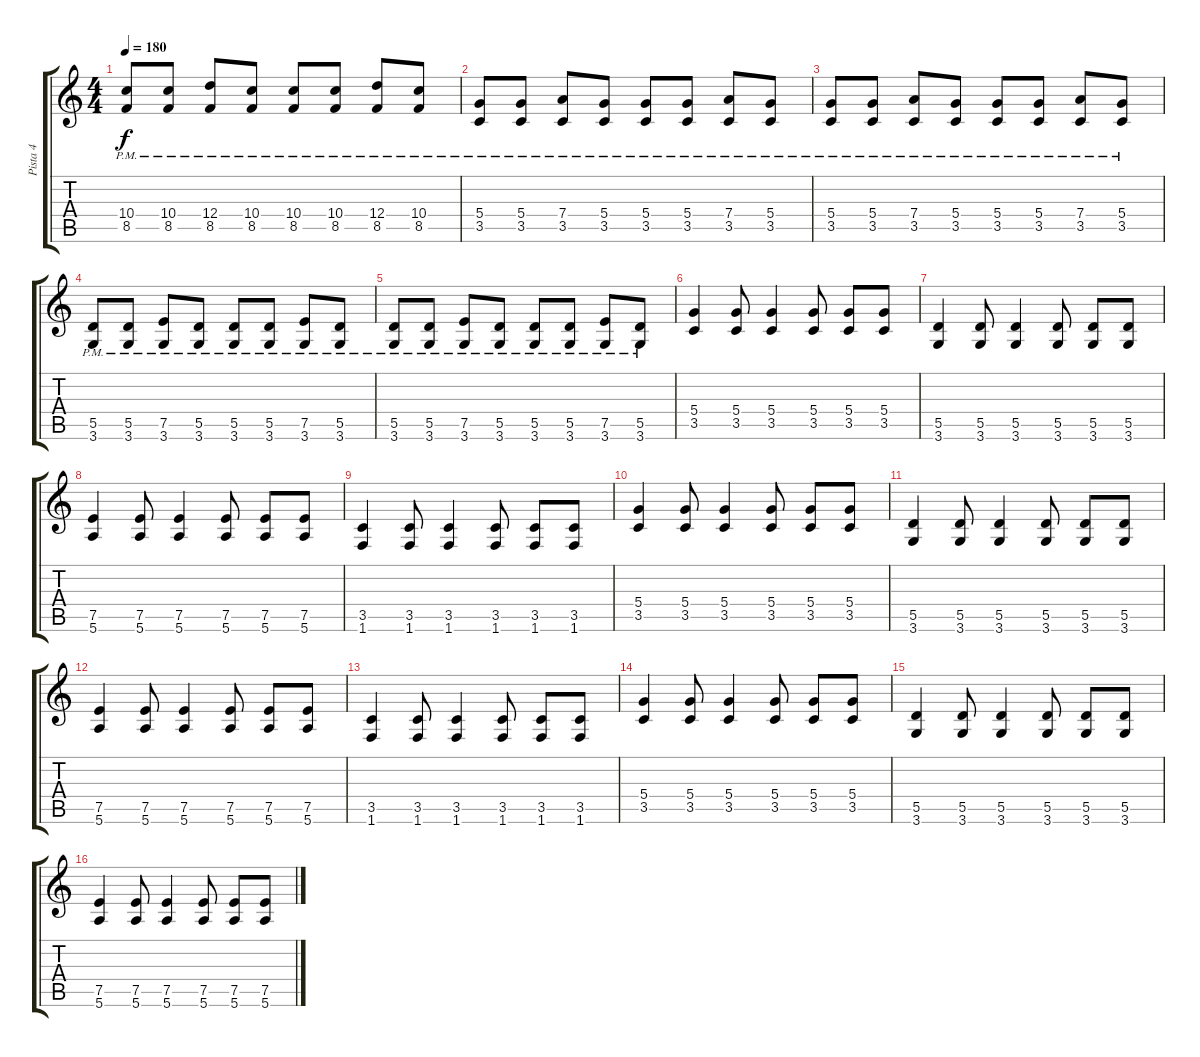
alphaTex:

\track ("Pista 4" "Pista 4") {instrument electricguitarjazz}
\staff {score tabs}
\tuning (E4 B3 G3 D3 A2 E2) {hide}
\ts (4 4)
\tempo 180
\clef g2
\ks c
(10.4{pm} 8.5{pm}).8{dy f} (10.4{pm} 8.5{pm}).8 (12.4{pm} 8.5{pm}).8 (10.4{pm} 8.5{pm}).8 (10.4{pm} 8.5{pm}).8 (10.4{pm} 8.5{pm}).8 (12.4{pm} 8.5{pm}).8 (10.4{pm} 8.5{pm}).8 |
(5.4{pm} 3.5{pm}).8 (5.4{pm} 3.5{pm}).8 (7.4 3.5{pm}).8 (5.4{pm} 3.5{pm}).8 (5.4{pm} 3.5{pm}).8 (5.4{pm} 3.5{pm}).8 (7.4 3.5{pm}).8 (5.4{pm} 3.5{pm}).8 |
(5.4{pm} 3.5{pm}).8 (5.4{pm} 3.5{pm}).8 (7.4 3.5{pm}).8 (5.4{pm} 3.5{pm}).8 (5.4{pm} 3.5{pm}).8 (5.4{pm} 3.5{pm}).8 (7.4 3.5{pm}).8 (5.4{pm} 3.5{pm}).8 |
(5.5{pm} 3.6{pm}).8 (5.5{pm} 3.6{pm}).8 (7.5{pm} 3.6{pm}).8 (5.5{pm} 3.6{pm}).8 (5.5{pm} 3.6{pm}).8 (5.5{pm} 3.6{pm}).8 (7.5{pm} 3.6{pm}).8 (5.5{pm} 3.6{pm}).8 |
(5.5{pm} 3.6{pm}).8 (5.5{pm} 3.6{pm}).8 (7.5{pm} 3.6{pm}).8 (5.5{pm} 3.6{pm}).8 (5.5{pm} 3.6{pm}).8 (5.5{pm} 3.6{pm}).8 (7.5{pm} 3.6{pm}).8 (5.5{pm} 3.6{pm}).8 |
(5.4 3.5).4 (5.4 3.5).8 (5.4 3.5).4 (5.4 3.5).8 (5.4 3.5).8 (5.4 3.5).8 |
(5.5 3.6).4 (5.5 3.6).8 (5.5 3.6).4 (5.5 3.6).8 (5.5 3.6).8 (5.5 3.6).8 |
(7.5 5.6).4 (7.5 5.6).8 (7.5 5.6).4 (7.5 5.6).8 (7.5 5.6).8 (7.5 5.6).8 |
(3.5 1.6).4 (3.5 1.6).8 (3.5 1.6).4 (3.5 1.6).8 (3.5 1.6).8 (3.5 1.6).8 |
(5.4 3.5).4 (5.4 3.5).8 (5.4 3.5).4 (5.4 3.5).8 (5.4 3.5).8 (5.4 3.5).8 |
(5.5 3.6).4 (5.5 3.6).8 (5.5 3.6).4 (5.5 3.6).8 (5.5 3.6).8 (5.5 3.6).8 |
(7.5 5.6).4 (7.5 5.6).8 (7.5 5.6).4 (7.5 5.6).8 (7.5 5.6).8 (7.5 5.6).8 |
(3.5 1.6).4 (3.5 1.6).8 (3.5 1.6).4 (3.5 1.6).8 (3.5 1.6).8 (3.5 1.6).8 |
(5.4 3.5).4 (5.4 3.5).8 (5.4 3.5).4 (5.4 3.5).8 (5.4 3.5).8 (5.4 3.5).8 |
(5.5 3.6).4 (5.5 3.6).8 (5.5 3.6).4 (5.5 3.6).8 (5.5 3.6).8 (5.5 3.6).8 |
(7.5 5.6).4 (7.5 5.6).8 (7.5 5.6).4 (7.5 5.6).8 (7.5 5.6).8 (7.5 5.6).8
